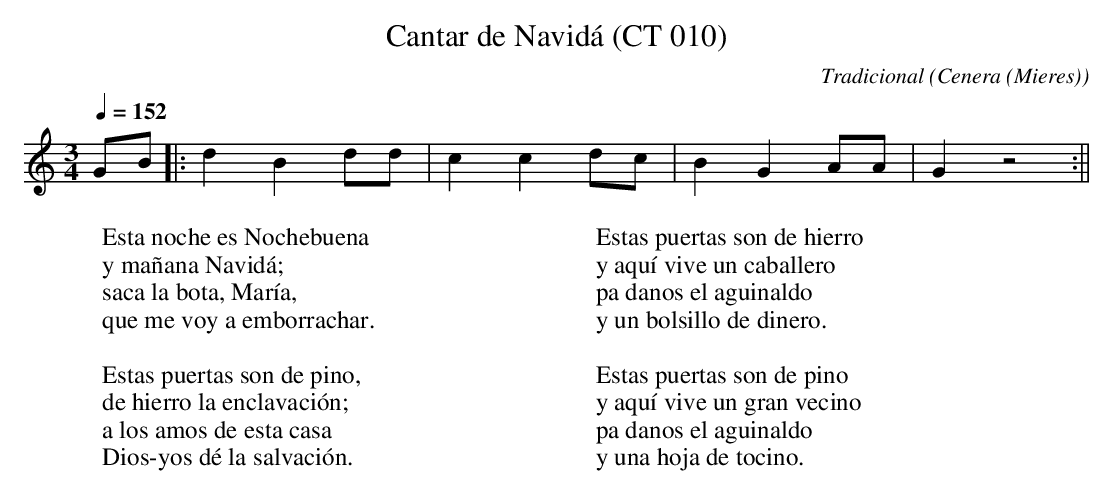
X:1
T:Cantar de Navidá (CT 010)
C:Tradicional
O:Cenera (Mieres)
M:3/4
L:1/8
Q:1/4=152
W:Esta noche es Nochebuena
W:y mañana Navidá;
W:saca la bota, María,
W:que me voy a emborrachar.
W:
W:Estas puertas son de pino,
W:de hierro la enclavación;
W:a los amos de esta casa
W:Dios-yos dé la salvación.
W:
W:Estas puertas son de hierro
W:y aquí vive un caballero
W:pa danos el aguinaldo
W:y un bolsillo de dinero.
W:
W:Estas puertas son de pino
W:y aquí vive un gran vecino
W:pa danos el aguinaldo
W:y una hoja de tocino.
K:C
GB|: d2 B2 dd|c2 c2 dc|B2 G2 AA|G2 z4 :||
